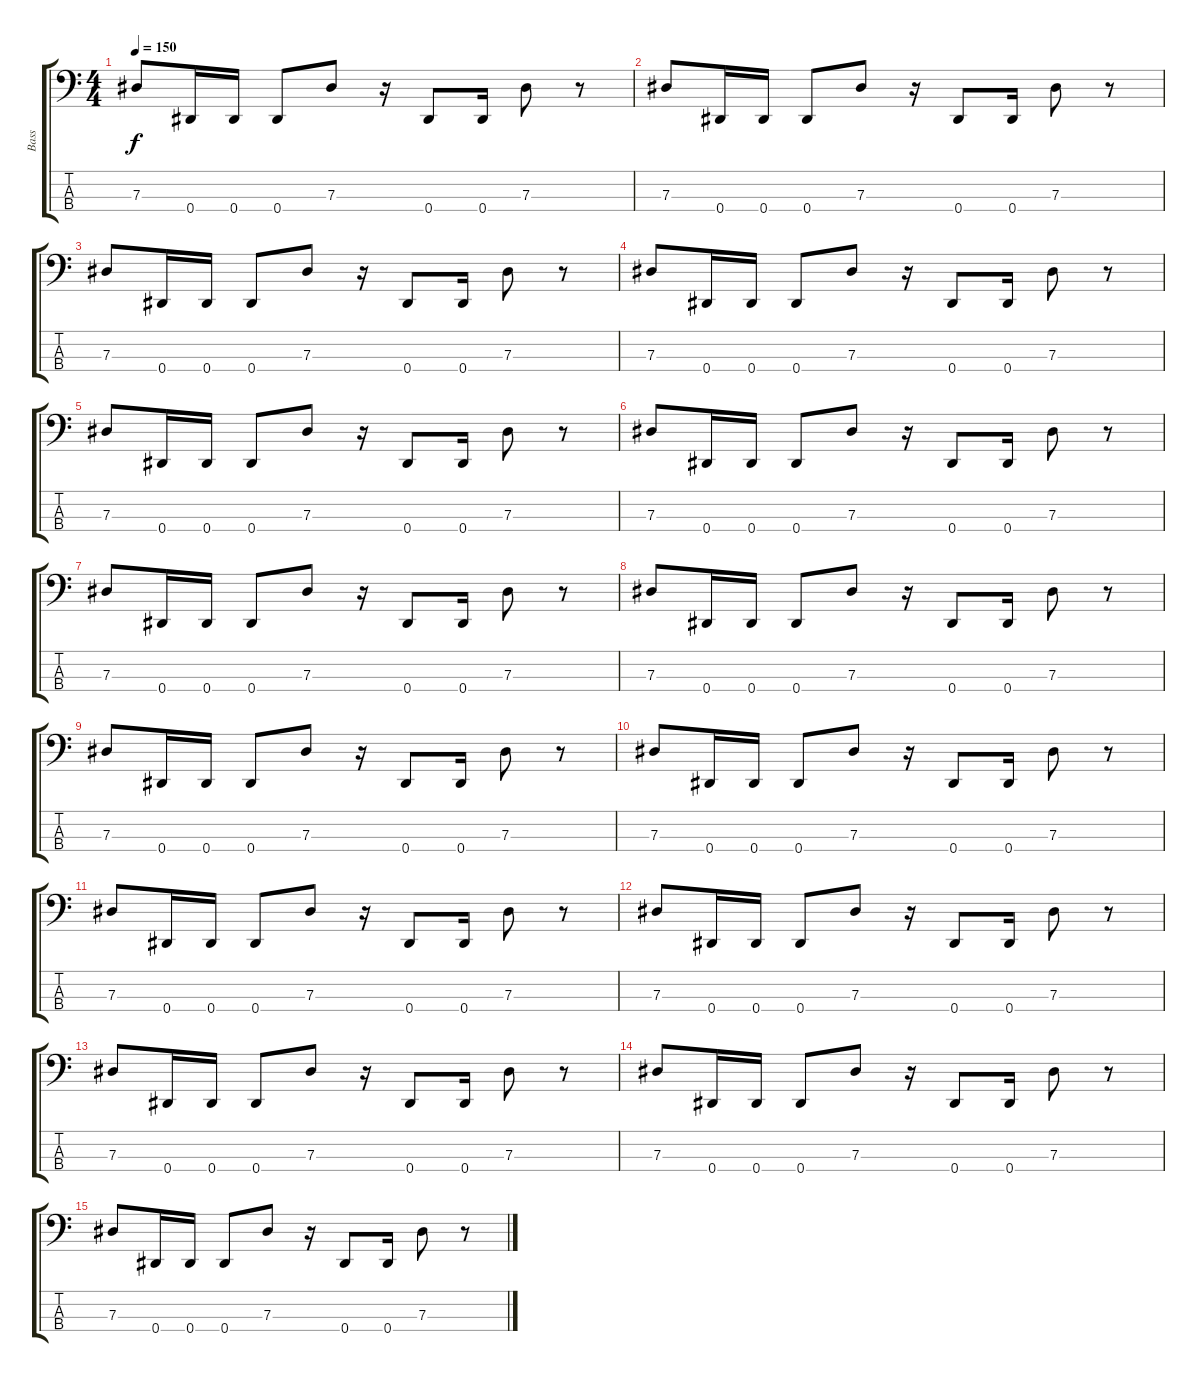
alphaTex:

\track ("Bass" "Bass") {instrument electricbassfinger}
\staff {score tabs}
\tuning (Gb2 Db2 Ab1 Eb1) {hide}
\ts (4 4)
\tempo 150
\clef f4
\ks c
7.3.8{dy f} 0.4.16 0.4.16 0.4.8 7.3.8 r.16 0.4.8 0.4.16 7.3.8 r.8 |
7.3.8 0.4.16 0.4.16 0.4.8 7.3.8 r.16 0.4.8 0.4.16 7.3.8 r.8 |
7.3.8 0.4.16 0.4.16 0.4.8 7.3.8 r.16 0.4.8 0.4.16 7.3.8 r.8 |
7.3.8 0.4.16 0.4.16 0.4.8 7.3.8 r.16 0.4.8 0.4.16 7.3.8 r.8 |
7.3.8 0.4.16 0.4.16 0.4.8 7.3.8 r.16 0.4.8 0.4.16 7.3.8 r.8 |
7.3.8 0.4.16 0.4.16 0.4.8 7.3.8 r.16 0.4.8 0.4.16 7.3.8 r.8 |
7.3.8 0.4.16 0.4.16 0.4.8 7.3.8 r.16 0.4.8 0.4.16 7.3.8 r.8 |
7.3.8 0.4.16 0.4.16 0.4.8 7.3.8 r.16 0.4.8 0.4.16 7.3.8 r.8 |
7.3.8 0.4.16 0.4.16 0.4.8 7.3.8 r.16 0.4.8 0.4.16 7.3.8 r.8 |
7.3.8 0.4.16 0.4.16 0.4.8 7.3.8 r.16 0.4.8 0.4.16 7.3.8 r.8 |
7.3.8 0.4.16 0.4.16 0.4.8 7.3.8 r.16 0.4.8 0.4.16 7.3.8 r.8 |
7.3.8 0.4.16 0.4.16 0.4.8 7.3.8 r.16 0.4.8 0.4.16 7.3.8 r.8 |
7.3.8 0.4.16 0.4.16 0.4.8 7.3.8 r.16 0.4.8 0.4.16 7.3.8 r.8 |
7.3.8 0.4.16 0.4.16 0.4.8 7.3.8 r.16 0.4.8 0.4.16 7.3.8 r.8 |
7.3.8 0.4.16 0.4.16 0.4.8 7.3.8 r.16 0.4.8 0.4.16 7.3.8 r.8
